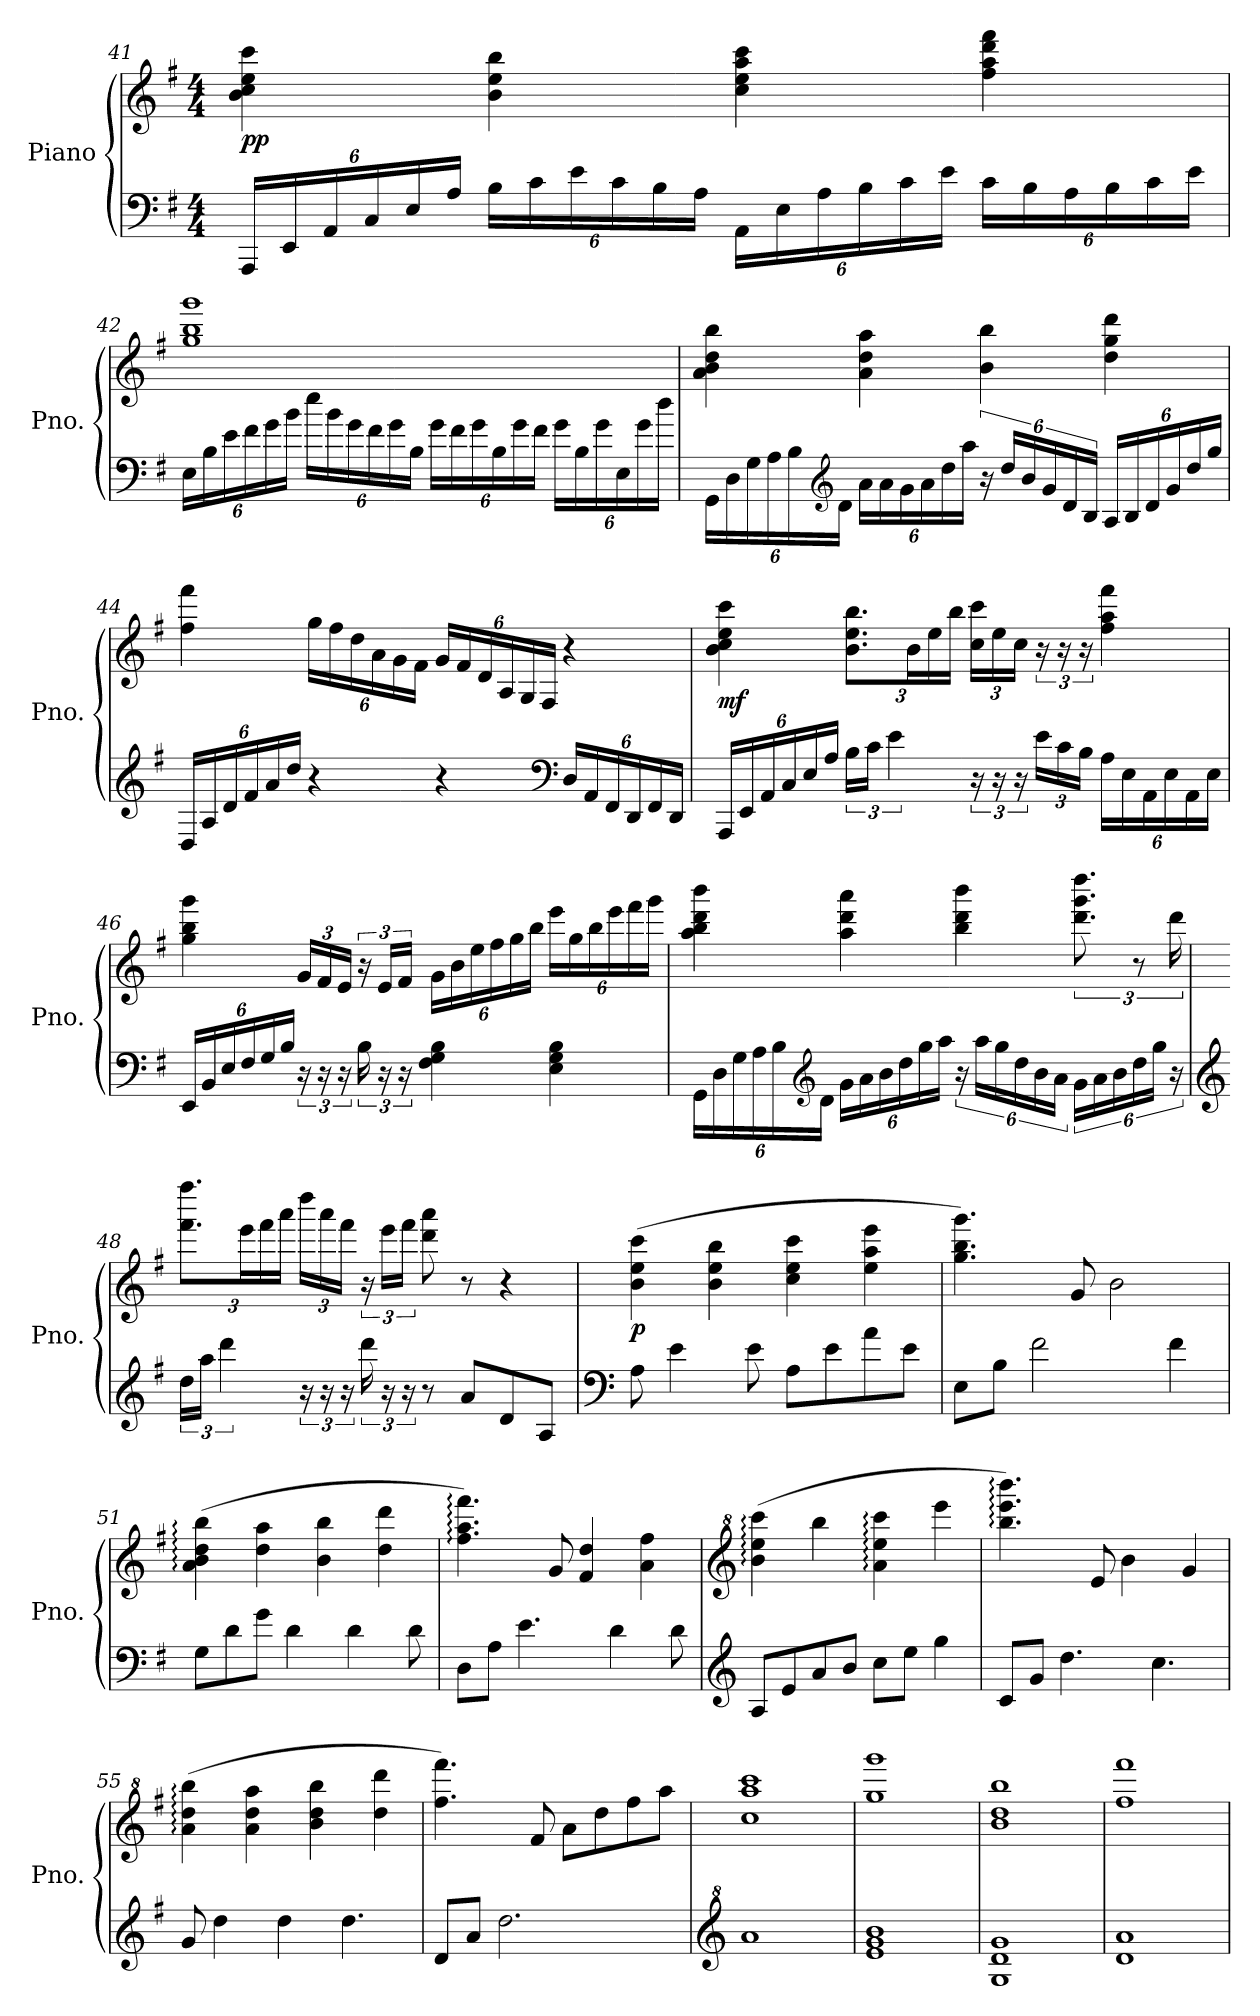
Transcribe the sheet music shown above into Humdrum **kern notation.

**kern	**kern	**dynam
*part1	*part1	*part1
*staff2	*staff1	*staff1/2
*I"Piano	*	*
*I'Pno.	*	*
!!LO:LB:g=z
*clefF4	*clefG2	*
*k[f#]	*k[f#]	*
*M4/4	*M4/4	*
*Xbrackettup	*	*
=41	=41	=41
!	!	!LO:DY:b
24AAA/LL	4b\ 4cc\ 4ee\ 4ccc\	pp
24EE/	.	.
24AA/	.	.
24C/	.	.
24E/	.	.
24A/JJ	.	.
24B\LL	4b\ 4ee\ 4bb\	.
24c\	.	.
24e\	.	.
24c\	.	.
24B\	.	.
24A\JJ	.	.
24AA\LL	4cc\ 4ee\ 4aa\ 4ccc\	.
24E\	.	.
24A\	.	.
24B\	.	.
24c\	.	.
24e\JJ	.	.
24c\LL	4ff#\ 4aa\ 4ddd\ 4fff#\	.
24B\	.	.
24A\	.	.
24B\	.	.
24c\	.	.
24e\JJ	.	.
!!LO:PB:g=z
=42	=42	=42
24E\LL	1gg 1bb 1ggg	.
24B\	.	.
24e\	.	.
24f#\	.	.
24g\	.	.
24b\JJ	.	.
24ee\LL	.	.
24b\	.	.
24g\	.	.
24f#\	.	.
24g\	.	.
24B\JJ	.	.
24g\LL	.	.
24f#\	.	.
24g\	.	.
24B\	.	.
24g\	.	.
24f#\JJ	.	.
24g\LL	.	.
24B\	.	.
24g\	.	.
24E\	.	.
24g\	.	.
24dd\JJ	.	.
!!LO:LB:g=z
=43	=43	=43
24GG\LL	4a\ 4b\ 4dd\ 4bb\	.
24D\	.	.
24G\	.	.
24A\	.	.
24B\	.	.
*clefG2	*	*
24d\JJ	.	.
24a\LL	4a\ 4dd\ 4aa\	.
24a\	.	.
24g\	.	.
24a\	.	.
24dd\	.	.
24aa\JJ	.	.
*brackettup	*	*
24r	4b\ 4bb\	.
24dd/LL	.	.
24b/	.	.
24g/	.	.
24d/	.	.
24B/JJ	.	.
*Xbrackettup	*	*
24A/LL	4dd\ 4gg\ 4ddd\	.
24B/	.	.
24d/	.	.
24g/	.	.
24dd/	.	.
24gg/JJ	.	.
!!LO:LB:g=z
=44	=44	=44
24D/LL	4ff#\ 4fff#\	.
24A/	.	.
24d/	.	.
24f#/	.	.
24a/	.	.
24dd/JJ	.	.
*	*Xbrackettup	*
4r	24gg\LL	.
.	24ff#\	.
.	24dd\	.
.	24a\	.
.	24g\	.
.	24f#\JJ	.
4r	24g/LL	.
.	24f#/	.
.	24d/	.
.	24A/	.
.	24G/	.
.	24F#/JJ	.
*clefF4	*	*
24D/LL	4r	.
24AA/	.	.
24FF#/	.	.
24DD/	.	.
24FF#/	.	.
24DD/JJ	.	.
!!LO:LB:g=z
=45	=45	=45
!	!	!LO:DY:b
24AAA/LL	4b\ 4cc\ 4ee\ 4ccc\	mf
24EE/	.	.
24AA/	.	.
24C/	.	.
24E/	.	.
24A/JJ	.	.
*brackettup	*	*
24B\LL	12.b\ 12.ee\ 12.bb\L	.
24c\JJ	.	.
6e\	.	.
.	24b\L	.
.	24ee\	.
.	24bb\JJ	.
*	*brackettup	*
24r	24cc\ 24ccc\LL	.
24r	24ee\	.
24r	24cc\JJ	.
24e\LL	24r	.
24c\	24r	.
24B\JJ	24r	.
*Xbrackettup	*	*
24A\LL	4ff#\ 4aa\ 4fff#\	.
24E\	.	.
24AA\	.	.
24E\	.	.
24AA\	.	.
24E\JJ	.	.
!!LO:LB:g=z
=46	=46	=46
24EE/LL	4gg\ 4bb\ 4ggg\	.
24BB/	.	.
24E/	.	.
24F#/	.	.
24G/	.	.
24B/JJ	.	.
*brackettup	*	*
24r	24g/LL	.
24r	24f#/	.
24r	24e/JJ	.
24B\	24r	.
24r	24e/LL	.
24r	24f#/JJ	.
*	*Xbrackettup	*
4F#\ 4G\ 4B\	24g\LL	.
.	24b\	.
.	24ee\	.
.	24ff#\	.
.	24gg\	.
.	24bb\JJ	.
4E\ 4G\ 4B\	24eee\LL	.
.	24gg\	.
.	24bb\	.
.	24eee\	.
.	24fff#\	.
.	24ggg\JJ	.
!!LO:PB:g=z
=47	=47	=47
*Xbrackettup	*	*
24GG\LL	4aa\ 4bb\ 4ddd\ 4bbb\	.
24D\	.	.
24G\	.	.
24A\	.	.
24B\	.	.
*clefG2	*	*
24d\JJ	.	.
24g\LL	4aa\ 4ddd\ 4aaa\	.
24a\	.	.
24b\	.	.
24dd\	.	.
24gg\	.	.
24aa\JJ	.	.
*brackettup	*	*
24r	4bb\ 4ddd\ 4bbb\	.
24aa\LL	.	.
24gg\	.	.
24dd\	.	.
24b\	.	.
24a\JJ	.	.
*	*brackettup	*
24g\LL	12.ddd\ 12.ggg\ 12.dddd\	.
24a\	.	.
24b\	.	.
24dd\	12r	.
24gg\JJ	.	.
24r	24ddd\	.
!!LO:LB:g=z
=48	=48	=48
*clefG2	*	*
*	*Xbrackettup	*
24dd\LL	12.fff#\ 12.ffff#\L	.
24aa\JJ	.	.
6ddd\	.	.
.	24eee\L	.
.	24fff#\	.
.	24aaa\JJ	.
*	*brackettup	*
24r	24dddd\LL	.
24r	24aaa\	.
24r	24fff#\JJ	.
24ddd\	24r	.
24r	24eee\LL	.
24r	24fff#\JJ	.
8r	8ddd\ 8aaa\	.
8a/L	8r	.
8d/	4r	.
8A/J	.	.
!!LO:LB:g=z
=49	=49	=49
*clefF4	*	*
!	!	!LO:DY:b
8A\	(4b\ 4ee\ 4ccc\	p
4e\	.	.
.	4b\ 4ee\ 4bb\	.
8e\	.	.
8A\L	4cc\ 4ee\ 4ccc\	.
8e\	.	.
8a\	4ee\ 4aa\ 4eee\	.
8e\J	.	.
=50	=50	=50
8E\L	4.gg\ 4.bb\ 4.ggg\)	.
8B\J	.	.
2f#\	.	.
.	8g/	.
.	2b\	.
4f#\	.	.
=51	=51	=51
8G\L	(4a\: 4b\: 4dd\: 4bb\:	.
8d\	.	.
8g\J	4dd\ 4aa\	.
4d\	.	.
.	4b\ 4bb\	.
4d\	.	.
.	4dd\ 4ddd\	.
8d\	.	.
!!LO:LB:g=z
=52	=52	=52
8D\L	4.ff#\: 4.aa\: 4.fff#\:)	.
8A\J	.	.
4.e\	.	.
.	8g/	.
.	4f#/ 4dd/	.
4d\	.	.
.	4a\ 4ff#\	.
8d\	.	.
=53	=53	=53
*clefG2	*clefG^2	*
8A/L	(4bb\: 4eee\: 4cccc\:	.
8e/	.	.
8a/	4bbb\	.
8b/J	.	.
8cc\L	4aa\: 4eee\: 4cccc\:	.
8ee\J	.	.
4gg\	4eeee\	.
=54	=54	=54
8c/L	4.bbb\: 4.eeee\: 4.bbbb\:)	.
8g/J	.	.
4.dd\	.	.
.	8ee/	.
.	4bb\	.
4.cc\	.	.
.	4gg/	.
!!LO:LB:g=z
=55	=55	=55
8g/	(4aa\: 4ddd\: 4bbb\:	.
4dd\	.	.
.	4aa\ 4ddd\ 4aaa\	.
4dd\	.	.
.	4bb\ 4ddd\ 4bbb\	.
4.dd\	.	.
.	4ddd\ 4dddd\	.
=56	=56	=56
8d/L	4.fff#\ 4.ffff#\)	.
8a/J	.	.
2.dd\	.	.
.	8ff#/	.
.	8aa\L	.
.	8ddd\	.
.	8fff#\	.
.	8aaa\J	.
=57	=57	=57
*clefG^2	*	*
1aa	1ccc 1aaa 1cccc	.
!!LO:PB:g=z
=58	=58	=58
1ee 1gg 1bb	1ggg 1gggg	.
=59	=59	=59
1g 1dd 1gg	1bb 1ddd 1bbb	.
=60	=60	=60
1dd 1aa	1fff# 1ffff#	.
=	=	=
*-	*-	*-
